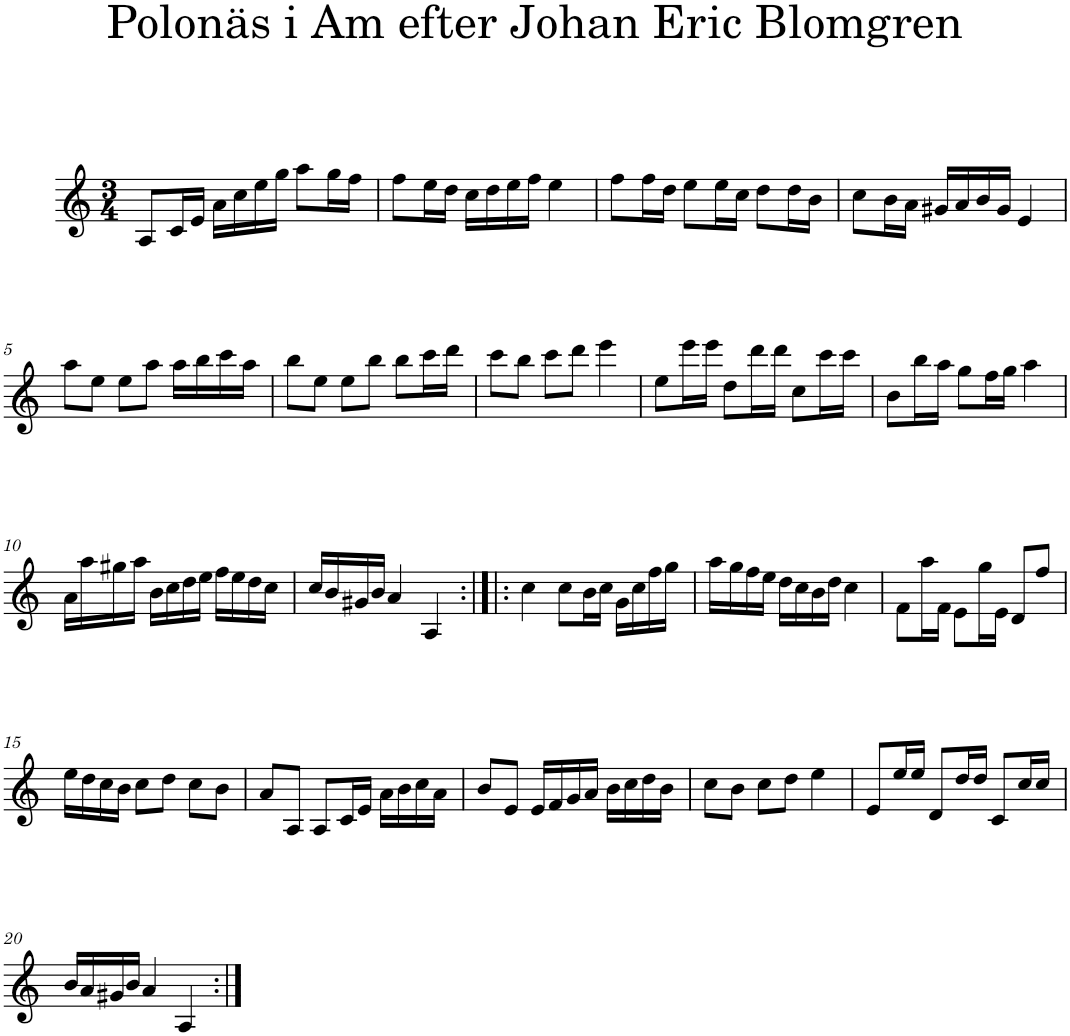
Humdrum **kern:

**kern
*part1
*staff1
*I"Piano
*I'Pno
*clefG2
*k[]
*M3/4
=1
8A/L
16c/L
16e/JJ
16a\LL
16cc\
16ee\
16gg\JJ
8aa\L
16gg\L
16ff\JJ
=2
8ff\L
16ee\L
16dd\JJ
16cc\LL
16dd\
16ee\
16ff\JJ
4ee\
=3
8ff\L
16ff\L
16dd\JJ
8ee\L
16ee\L
16cc\JJ
8dd\L
16dd\L
16b\JJ
=4
8cc\L
16b\L
16a\JJ
16g#X/LL
16a/
16b/
16g#/JJ
4e/
!!LO:LB:g=z
=5
8aa\L
8ee\J
8ee\L
8aa\J
16aa\LL
16bb\
16ccc\
16aa\JJ
=6
8bb\L
8ee\J
8ee\L
8bb\J
8bb\L
16ccc\L
16ddd\JJ
=7
8ccc\L
8bb\J
8ccc\L
8ddd\J
4eee\
=8
8ee\L
16eee\L
16eee\JJ
8dd\L
16ddd\L
16ddd\JJ
8cc\L
16ccc\L
16ccc\JJ
=9
8b\L
16bb\L
16aa\JJ
8gg\L
16ff\L
16gg\JJ
4aa\
!!LO:LB:g=z
=10
16a\LL
16aa\
16gg#X\
16aa\JJ
16b\LL
16cc\
16dd\
16ee\JJ
16ff\LL
16ee\
16dd\
16cc\JJ
=11
16cc/LL
16b/
16g#X/
16b/JJ
4a/
4A/
=12:|!|:
4cc\
8cc\L
16b\L
16cc\JJ
16g\LL
16cc\
16ff\
16gg\JJ
=13
16aa\LL
16gg\
16ff\
16ee\JJ
16dd\LL
16cc\
16b\
16dd\JJ
4cc\
=14
8f\L
16aa\L
16f\JJ
8e\L
16gg\L
16e\JJ
8d/L
8ff/J
!!LO:LB:g=z
=15
16ee\LL
16dd\
16cc\
16b\JJ
8cc\L
8dd\J
8cc\L
8b\J
=16
8a/L
8A/J
8A/L
16c/L
16e/JJ
16a\LL
16b\
16cc\
16a\JJ
=17
8b/L
8e/J
16e/LL
16f/
16g/
16a/JJ
16b\LL
16cc\
16dd\
16b\JJ
=18
8cc\L
8b\J
8cc\L
8dd\J
4ee\
=19
8e/L
16ee/L
16ee/JJ
8d/L
16dd/L
16dd/JJ
8c/L
16cc/L
16cc/JJ
!!LO:LB:g=z
=20
16b/LL
16a/
16g#X/
16b/JJ
4a/
4A/
=:|!
*-
